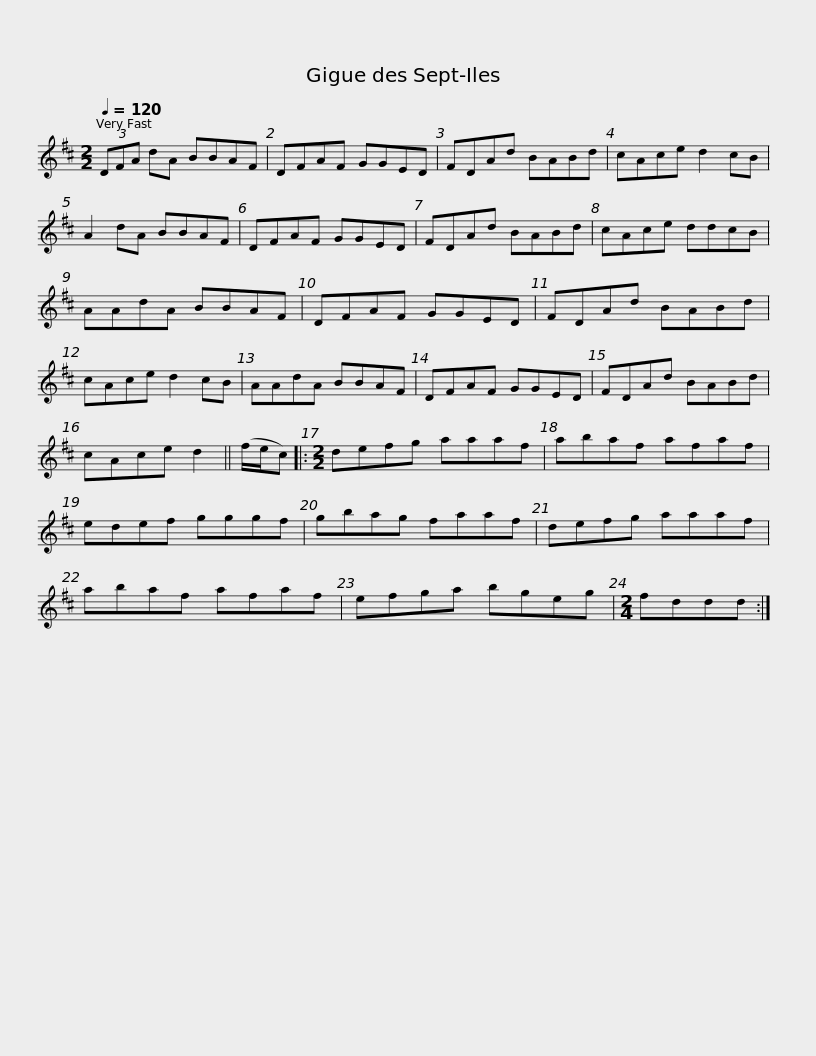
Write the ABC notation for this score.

X:1
L:1/8
Q:1/4=120
M:2/2
I:linebreak $
K:D
V:1 treble
V:1
 (3DFA dA BBAF | DFAF GGED | FDAd BABd | cAce d2 cB | A2 dA BBAF |$ %5
 DFAF GGED | FDAd BABd | cAce ddcB | AAdA BBAF | DFAF GGED |$ %10
 FDAd BABd | cAce d2 cB | AAdA BBAF | DFAF GGED | FDAd BABd | %15
 cAce d2 ||$ (f/e/c) |:[M:2/2] defg aaaf | abaf afaf | edef gggf | %20
 gbag faaf |$ defg aaaf | abaf afaf | efga bgeg |[M:2/4] fddd :| %25
